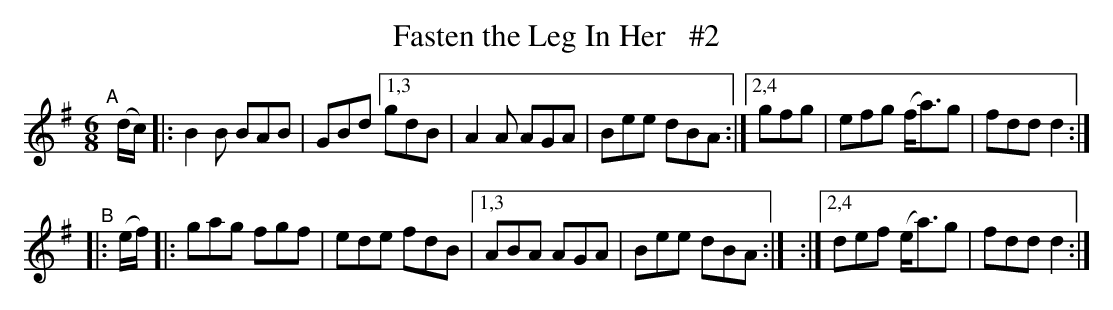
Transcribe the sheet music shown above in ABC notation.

X:1
T: Fasten the Leg In Her   #2
M: 6/8
L: 1/8
K: G
"^A"[|] (d/c/) \
|: B2B BAB | GBd [1,3 gdB | A2A AGA | Bee dBA :|\
                 [2,4 gfg | efg (f<a)g | fdd d2 :|
"^B"|: (e/f/) \
|: gag fgf | ede fdB |[1,3 ABA AGA | Bee dBA :|\
                    :|[2,4 def (e<a)g | fdd d2 :|
